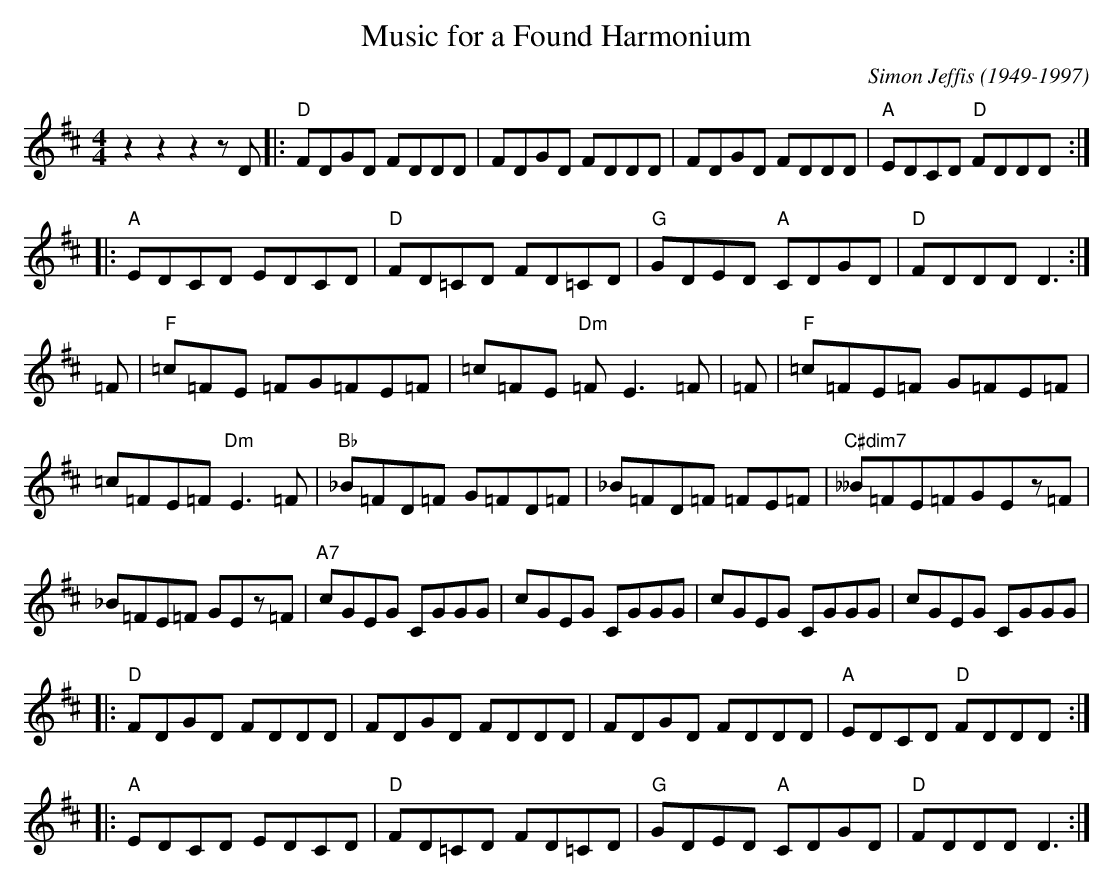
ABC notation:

X:1
T:Music for a Found Harmonium
M:4/4
L:1/8
C:Simon Jeffis (1949-1997)
K:D  %GRK:45404540
z2z2z2zD |: "D"FDGD FDDD | FDGD FDDD | FDGD FDDD | "A"EDCD "D"FDDD :| !
|:"A"EDCD EDCD | "D"FD=CD FD=CD | "G"GDED "A"CDGD | "D"FDDD D3 :| !
=F | "F"=c=FE =FG=FE=F | =c=FE "Dm"=FE3=F | =F | "F"=c=FE=F G=FE=F | !
=c=FE=F"Dm"E3=F | "Bb"_B=FD=F G=FD=F | _B=FD=F =FE=F | "C#dim7"__B=FE=FGEz=F | !
_B=FE=F GEz=F | "A7"cGEG CGGG | cGEG CGGG | cGEG CGGG | cGEG CGGG | !
|:"D"FDGD FDDD | FDGD FDDD | FDGD FDDD | "A"EDCD "D"FDDD :| !
|:"A"EDCD EDCD | "D"FD=CD FD=CD | "G"GDED "A"CDGD | "D"FDDD D3 :|]
